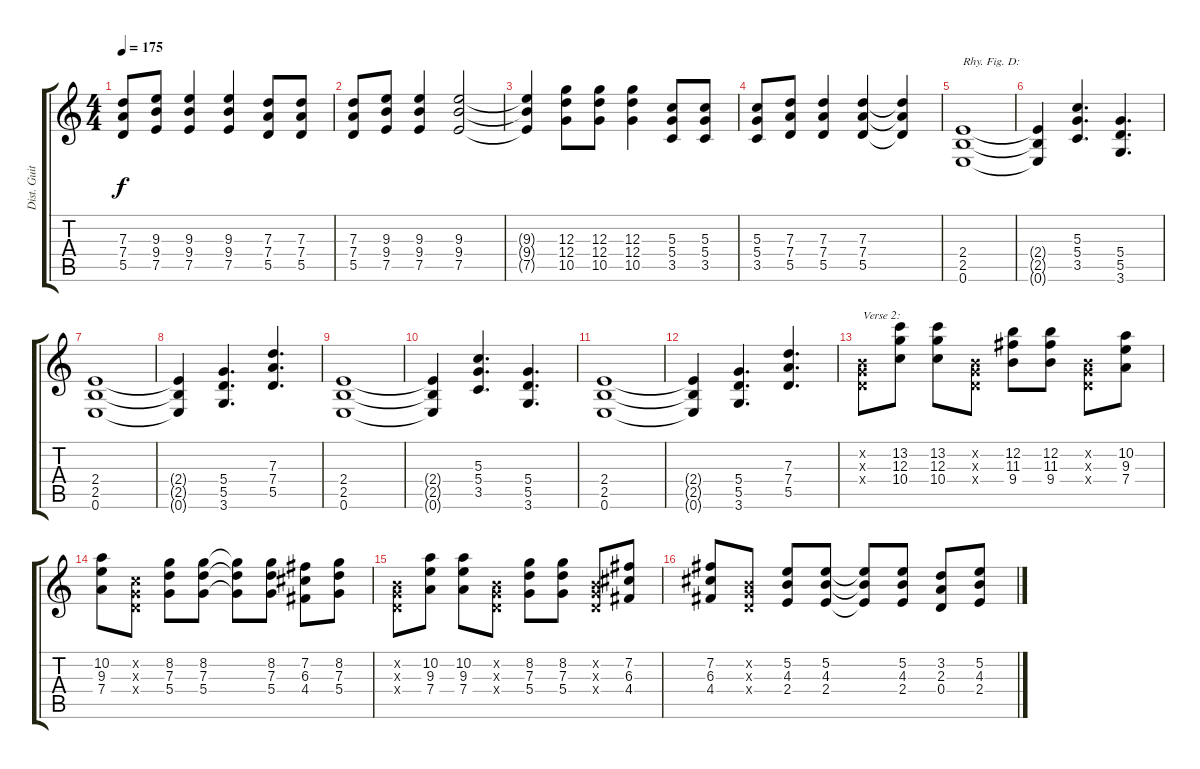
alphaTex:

\track ("Dist. Guitar 2" "Dist. Guit") {mute instrument distortionguitar}
\staff {score tabs}
\tuning (E4 B3 G3 D3 A2 E2) {hide}
\ts (4 4)
\tempo 175
\clef g2
\ks c
(7.3 7.4 5.5).8{dy f} (9.3 9.4 7.5).8 (9.3 9.4 7.5).4 (9.3 9.4 7.5).4 (7.3 7.4 5.5).8 (7.3 7.4 5.5).8 |
(7.3 7.4 5.5).8 (9.3 9.4 7.5).8 (9.3 9.4 7.5).4 (9.3 9.4 7.5).2 |
(9.3{t} 9.4{t} 7.5{t}).4 (12.3 12.4 10.5).8 (12.3 12.4 10.5).8 (12.3 12.4 10.5).4 (5.3 5.4 3.5).8 (5.3 5.4 3.5).8 |
(5.3 5.4 3.5).8 (7.3 7.4 5.5).8 (7.3 7.4 5.5).4 (7.3 7.4 5.5).4 (7.3{t} 7.4{t} 5.5{t}).4 |
(2.4 2.5 0.6).1{txt "Rhy. Fig. D:" volume 10 instrument distortionguitar} |
(2.4{t} 2.5{t} 0.6{t}).4 (5.3 5.4 3.5).4{d} (5.4 5.5 3.6).4{d} |
(2.4 2.5 0.6).1 |
(2.4{t} 2.5{t} 0.6{t}).4 (5.4 5.5 3.6).4{d} (7.3 7.4 5.5).4{d} |
(2.4 2.5 0.6).1 |
(2.4{t} 2.5{t} 0.6{t}).4 (5.3 5.4 3.5).4{d} (5.4 5.5 3.6).4{d} |
(2.4 2.5 0.6).1 |
(2.4{t} 2.5{t} 0.6{t}).4 (5.4 5.5 3.6).4{d} (7.3 7.4 5.5).4{d} |
(0.2{x} 0.3{x} 0.4{x}).8{txt "Verse 2:" volume 10 instrument distortionguitar} (13.2 12.3 10.4).8 (13.2 12.3 10.4).8 (0.2{x} 0.3{x} 0.4{x}).8 (12.2 11.3 9.4).8 (12.2 11.3 9.4).8 (0.2{x} 0.3{x} 0.4{x}).8 (10.2 9.3 7.4).8 |
(10.2 9.3 7.4).8 (1.2{x} 0.3{x} 0.4{x}).8 (8.2 7.3 5.4).8 (8.2 7.3 5.4).8 (8.2{t} 7.3{t} 5.4{t}).8 (8.2 7.3 5.4).8 (7.2 6.3 4.4).8 (8.2 7.3 5.4).8 |
(0.2{x} 0.3{x} 0.4{x}).8 (10.2 9.3 7.4).8 (10.2 9.3 7.4).8 (0.2{x} 0.3{x} 0.4{x}).8 (8.2 7.3 5.4).8 (8.2 7.3 5.4).8 (0.2{x} 0.3{x} 0.4{x}).8 (7.2 6.3 4.4).8 |
(7.2 6.3 4.4).8 (0.2{x} 0.3{x} 0.4{x}).8 (5.2 4.3 2.4).8 (5.2 4.3 2.4).8 (5.2{t} 4.3{t} 2.4{t}).8 (5.2 4.3 2.4).8 (3.2 2.3 0.4).8 (5.2 4.3 2.4).8
